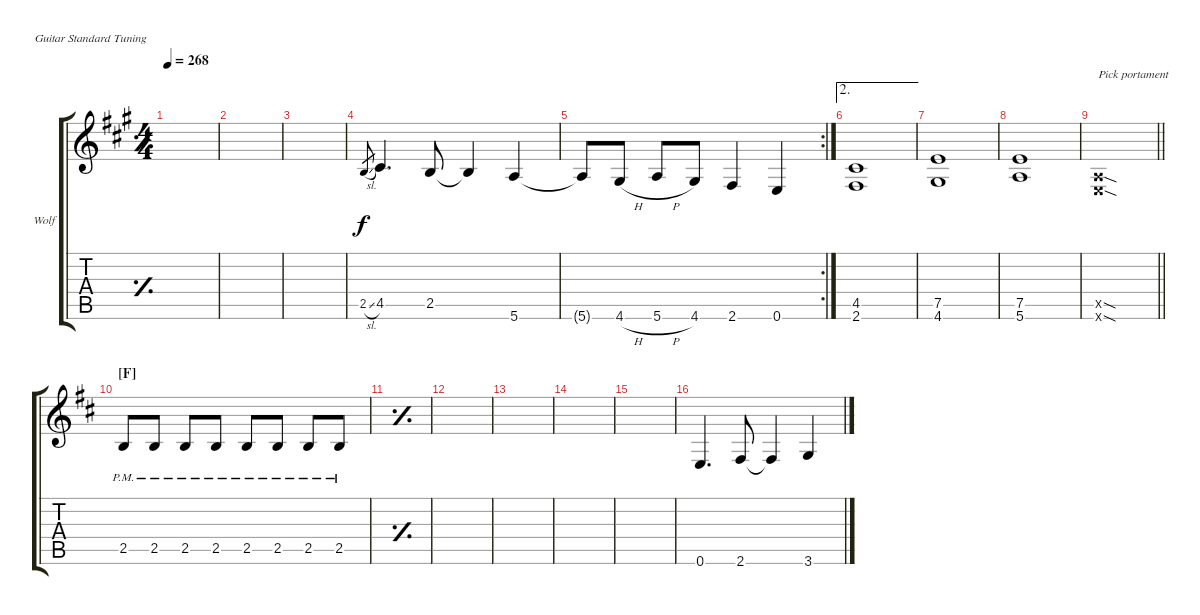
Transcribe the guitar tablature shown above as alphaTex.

\defaultSystemsLayout 4
\bracketExtendMode groupsimilarinstruments
\firstSystemTrackNameOrientation horizontal
\otherSystemsTrackNameOrientation horizontal
\track ("Wolf Hoffmann (2)" "Wolf") {instrument distortionguitar}
\staff {score tabs}
\tuning (E4 B3 G3 D3 A2 E2)
\ts (4 4)
\tempo 268
\clef g2
\simile simple
\ks a
|
|
|
2.5{sl}.8{gr} 4.5.4{d} 2.5.8 2.5{t}.4 5.6.4 |
\rc 2
5.6{t}.8 4.6{h}.8 5.6{h}.8 4.6.8 2.6.4 0.6.4 |
\ae 2
(2.6 4.5).1 |
(7.5 4.6).1 |
(5.6 7.5).1 |
\barLineRight lightlight
(0.5{sod x} 0.6{sod x}).1{txt "Pick portament"} |
\section ("F" "")
\ks d
2.5{pm}.8 2.5{pm}.8 2.5{pm}.8 2.5{pm}.8 2.5{pm}.8 2.5{pm}.8 2.5{pm}.8 2.5{pm}.8 |
\simile simple
|
|
|
|
|
\simile none
0.6.4{d} 2.6.8 2.6{t}.4 3.6.4
